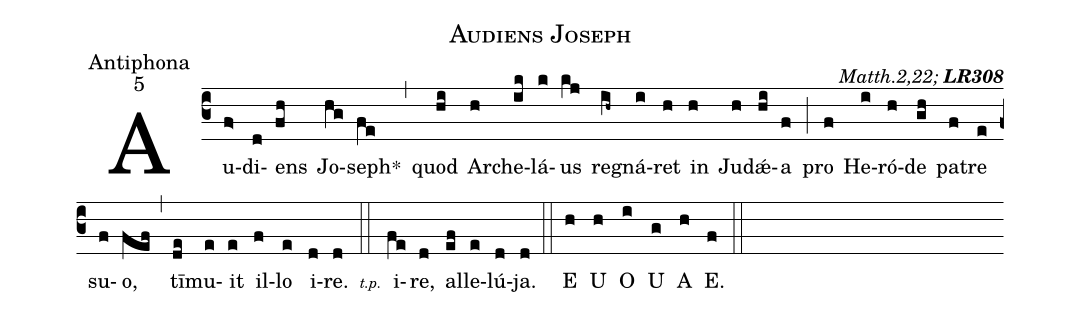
name:Audiens Joseph;
office-part:Antiphona;
mode:5;
commentary:{\itshape\mdseries  Matth.2,22;\/}  {\bfseries LR308};
%%
(c3) Au(f>)di(d)ens(fh) Jo(hg)seph<sp>*</sp>(fe) (,)
quod(hi) Ar(h)che(ik)lá(k)us(kj) re(ih~)gná(i)ret(h) in(h) Ju(h)dǽ(hi)a(f) (;)
pro(f) He(i)ró(h)de(gh) pa(f)tre(e) su(f)o,(fef) (,)
tī(de)mu(e)it(e) il(f)lo(e) i(d)re.(d) (::)
<v>{\scriptsize\itshape t.p.\ }</v> i(fe)re,(d) al(ef)le(e)lú(d)ja.(d) (::)
<eu>  E(h) U(h) O(i) U(g) A(h) E.(f) </eu> (::)
